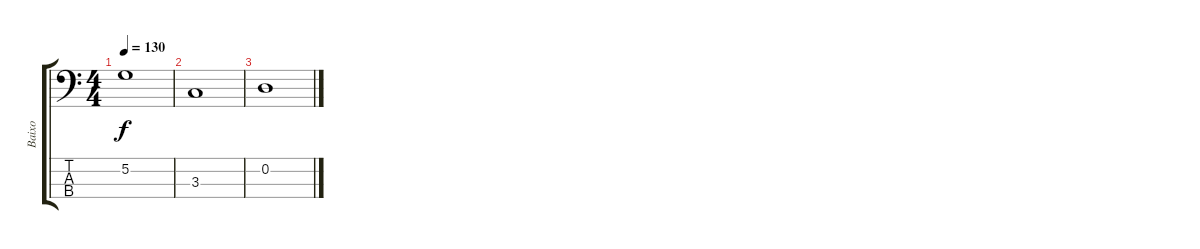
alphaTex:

\track ("Baixo" "Baixo") {instrument electricbassfinger}
\staff {score tabs}
\tuning (G2 D2 A1 E1) {hide}
\ts (4 4)
\tempo 130
\clef f4
\ks c
5.2.1{dy f} |
3.3.1 |
0.2.1
